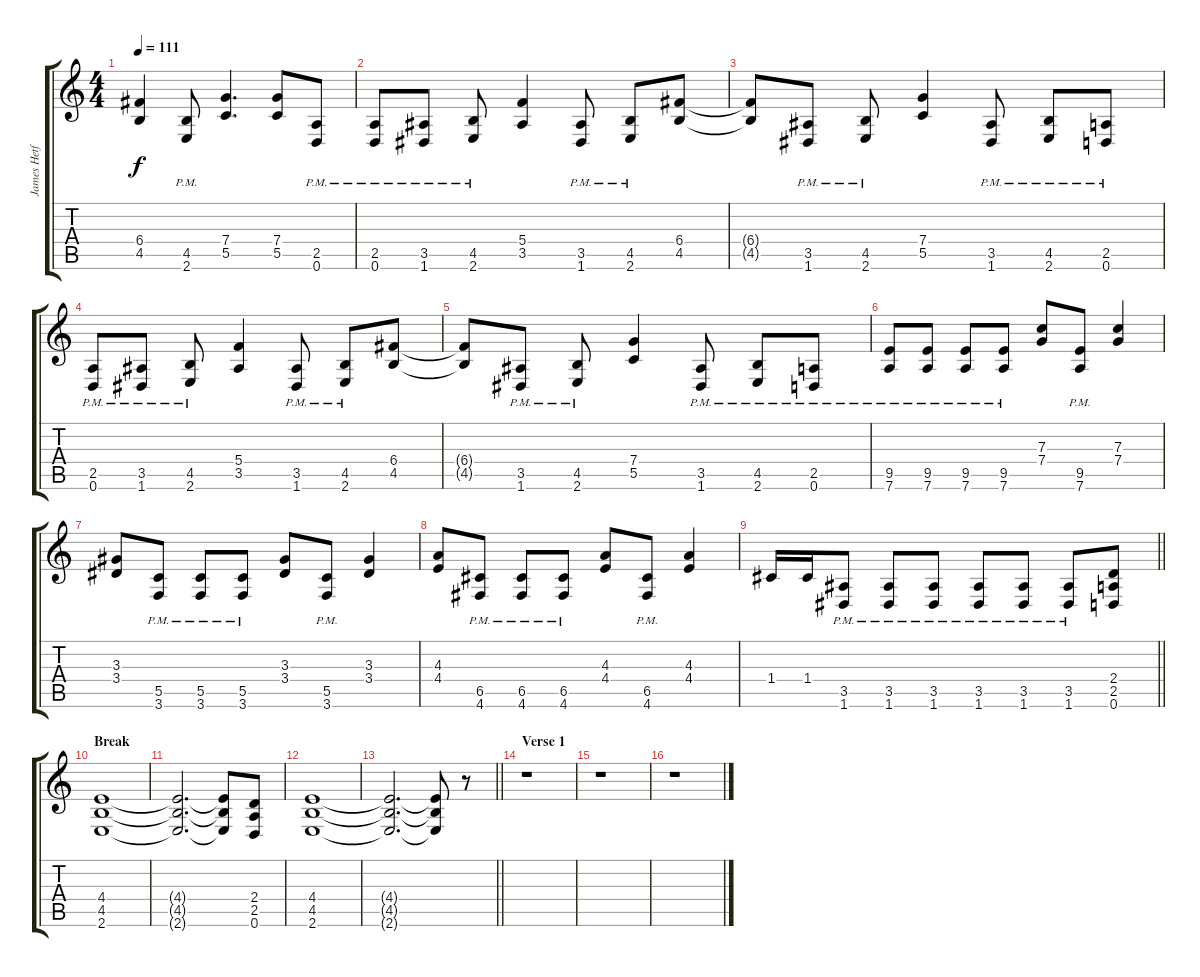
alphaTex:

\track ("James Hetfield (Rhythm)" "James Hetf") {instrument distortionguitar}
\staff {score tabs}
\tuning (D4 A3 F3 C3 G2 D2) {hide}
\ts (4 4)
\tempo 111
\clef g2
\ks c
(6.4{t} 4.5{t}).4{dy f} (4.5{pm} 2.6{pm}).8 (7.4 5.5).4{d} (7.4 5.5).8 (2.5{pm} 0.6{pm}).8 |
(2.5{pm} 0.6{pm}).8 (3.5{pm} 1.6{pm}).8 (4.5{pm} 2.6{pm}).8 (5.4 3.5).4 (3.5{pm} 1.6{pm}).8 (4.5{pm} 2.6{pm}).8 (6.4 4.5).8 |
(6.4{t} 4.5{t}).8 (3.5{pm} 1.6{pm}).8 (4.5{pm} 2.6{pm}).8 (7.4 5.5).4 (3.5{pm} 1.6{pm}).8 (4.5{pm} 2.6{pm}).8 (2.5{pm} 0.6{pm}).8 |
(2.5{pm} 0.6{pm}).8 (3.5{pm} 1.6{pm}).8 (4.5{pm} 2.6{pm}).8 (5.4 3.5).4 (3.5{pm} 1.6{pm}).8 (4.5{pm} 2.6{pm}).8 (6.4 4.5).8 |
(6.4{t} 4.5{t}).8 (3.5{pm} 1.6{pm}).8 (4.5{pm} 2.6{pm}).8 (7.4 5.5).4 (3.5{pm} 1.6{pm}).8 (4.5{pm} 2.6{pm}).8 (2.5{pm} 0.6{pm}).8 |
(9.5{pm} 7.6{pm}).8 (9.5{pm} 7.6{pm}).8 (9.5{pm} 7.6{pm}).8 (9.5{pm} 7.6{pm}).8 (7.3 7.4).8 (9.5{pm} 7.6{pm}).8 (7.3 7.4).4 |
(3.3 3.4).8 (5.5{pm} 3.6{pm}).8 (5.5{pm} 3.6{pm}).8 (5.5{pm} 3.6{pm}).8 (3.3 3.4).8 (5.5{pm} 3.6{pm}).8 (3.3 3.4).4 |
(4.3 4.4).8 (6.5{pm} 4.6{pm}).8 (6.5{pm} 4.6{pm}).8 (6.5{pm} 4.6{pm}).8 (4.3 4.4).8 (6.5{pm} 4.6{pm}).8 (4.3 4.4).4 |
\barLineRight lightlight
1.4.16 1.4.16 (3.5{pm} 1.6{pm}).8 (3.5{pm} 1.6{pm}).8 (3.5{pm} 1.6{pm}).8 (3.5{pm} 1.6{pm}).8 (3.5{pm} 1.6{pm}).8 (3.5{pm} 1.6{pm}).8 (2.4 2.5 0.6).8 |
\section ("" "Break")
(4.4 4.5 2.6).1 |
(4.4{t} 4.5{t} 2.6{t}).2{d} (4.4{t} 4.5{t} 2.6{t}).8 (2.4 2.5 0.6).8 |
(4.4 4.5 2.6).1 |
\barLineRight lightlight
(4.4{t} 4.5{t} 2.6{t}).2{d} (4.4{t} 4.5{t} 2.6{t}).8 r.8 |
\section ("" "Verse 1")
r.1 |
r.1 |
r.1
